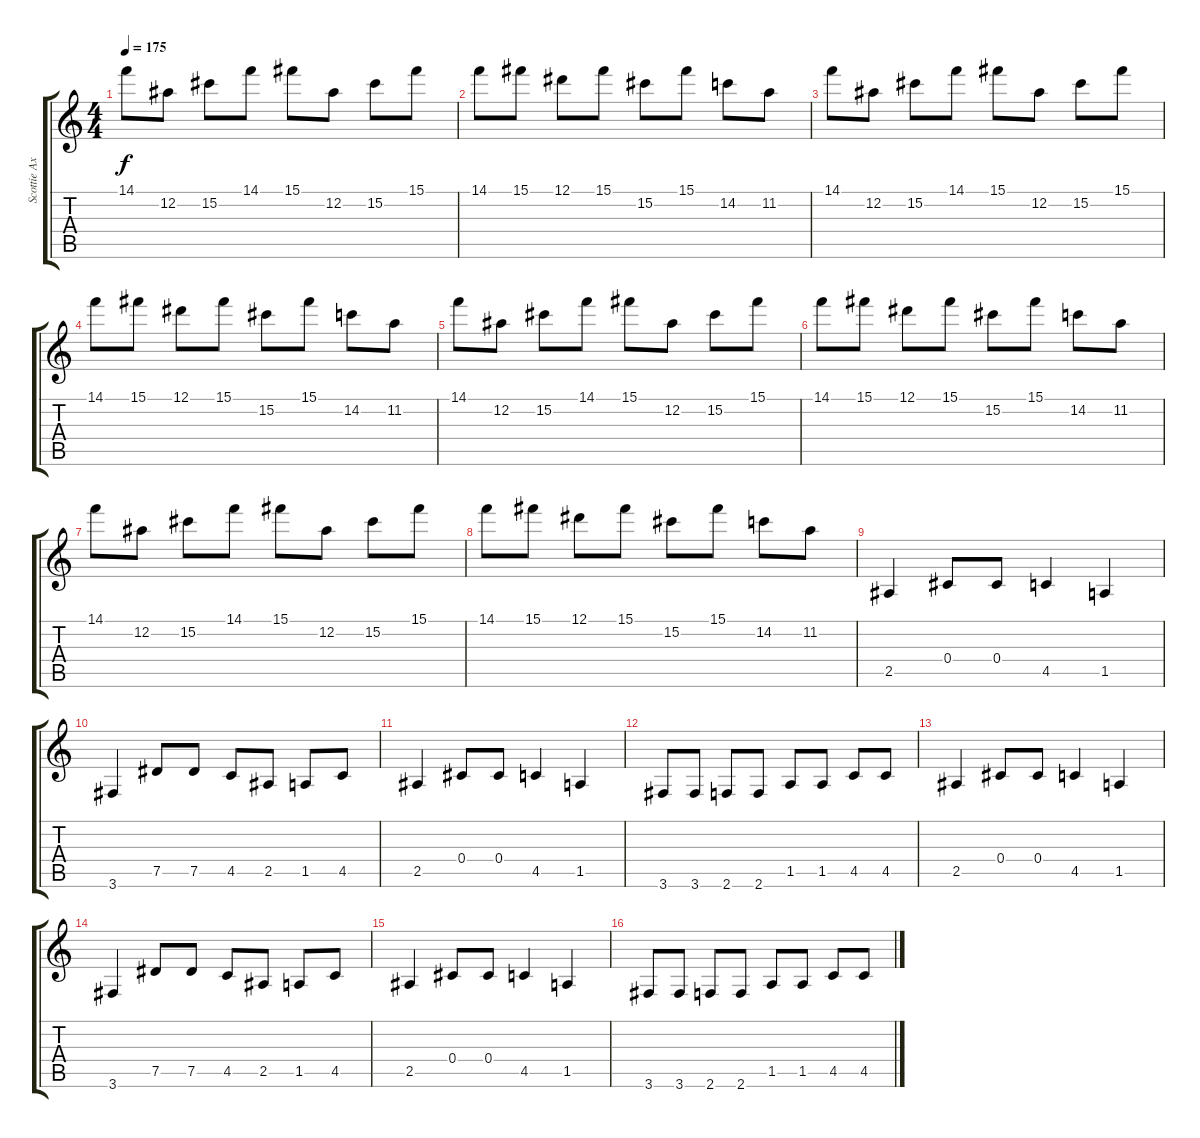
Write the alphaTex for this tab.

\track ("Scottie Axeman" "Scottie Ax") {instrument distortionguitar}
\staff {score tabs}
\tuning (Eb4 Bb3 Gb3 Db3 Ab2 Eb2) {hide}
\ts (4 4)
\tempo 175
\clef g2
\ks c
14.1.8{dy f} 12.2.8 15.2.8 14.1.8 15.1.8 12.2.8 15.2.8 15.1.8 |
14.1.8 15.1.8 12.1.8 15.1.8 15.2.8 15.1.8 14.2.8 11.2.8 |
14.1.8 12.2.8 15.2.8 14.1.8 15.1.8 12.2.8 15.2.8 15.1.8 |
14.1.8 15.1.8 12.1.8 15.1.8 15.2.8 15.1.8 14.2.8 11.2.8 |
14.1.8 12.2.8 15.2.8 14.1.8 15.1.8 12.2.8 15.2.8 15.1.8 |
14.1.8 15.1.8 12.1.8 15.1.8 15.2.8 15.1.8 14.2.8 11.2.8 |
14.1.8 12.2.8 15.2.8 14.1.8 15.1.8 12.2.8 15.2.8 15.1.8 |
14.1.8 15.1.8 12.1.8 15.1.8 15.2.8 15.1.8 14.2.8 11.2.8 |
2.5.4 0.4.8 0.4.8 4.5.4 1.5.4 |
3.6.4 7.5.8 7.5.8 4.5.8 2.5.8 1.5.8 4.5.8 |
2.5.4 0.4.8 0.4.8 4.5.4 1.5.4 |
3.6.8 3.6.8 2.6.8 2.6.8 1.5.8 1.5.8 4.5.8 4.5.8 |
2.5.4 0.4.8 0.4.8 4.5.4 1.5.4 |
3.6.4 7.5.8 7.5.8 4.5.8 2.5.8 1.5.8 4.5.8 |
2.5.4 0.4.8 0.4.8 4.5.4 1.5.4 |
3.6.8 3.6.8 2.6.8 2.6.8 1.5.8 1.5.8 4.5.8 4.5.8
